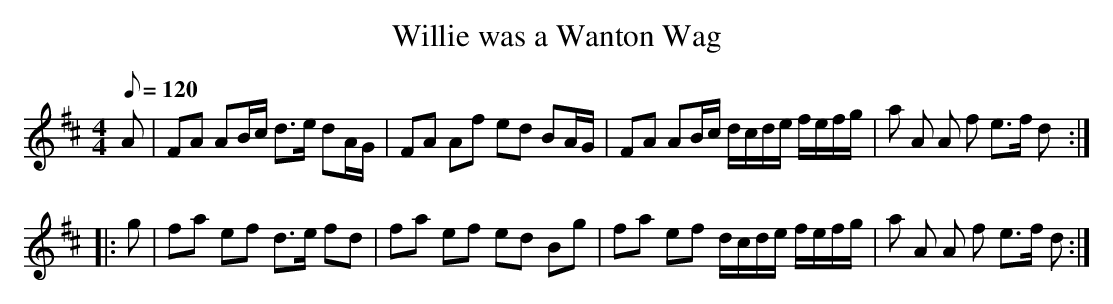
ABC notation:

X:1
T:Willie was a Wanton Wag
M:4/4
L:1/8
Q:120
K:D
A|FA AB/2c/2 d>e dA/2G/2|FA Af ed BA/2G/2|
FA AB/2c/2 d/2c/2d/2e/2 f/2e/2f/2g/2|a A A f e>f d::!
g|fa ef d>e fd|fa ef ed Bg|
fa ef d/2c/2d/2e/2 f/2e/2f/2g/2|a A A f e>f d:|
